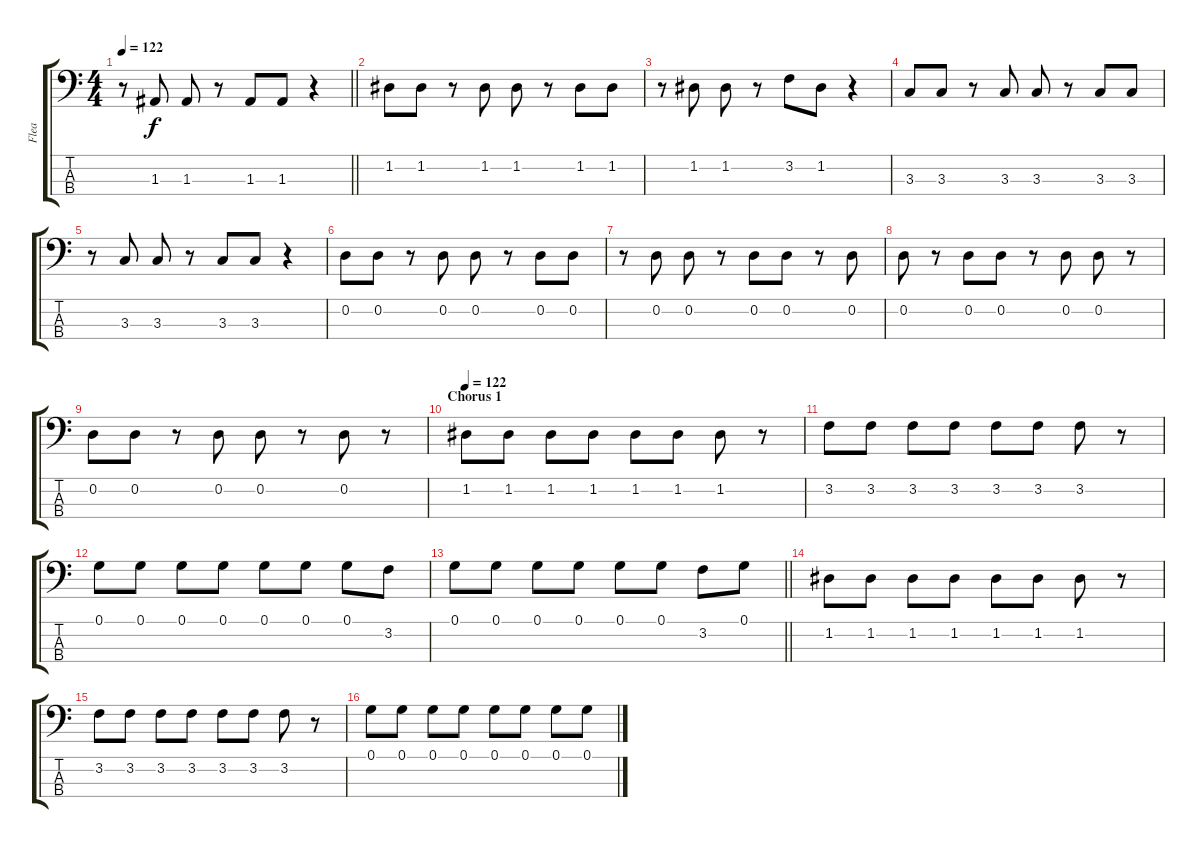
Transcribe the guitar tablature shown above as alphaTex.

\track ("Flea" "Flea") {instrument electricbassfinger}
\staff {score tabs}
\tuning (G2 D2 A1 E1) {hide}
\ts (4 4)
\tempo 122
\clef f4
\barLineRight lightlight
\ks c
r.8{dy f} 1.3.8 1.3.8 r.8 1.3.8 1.3.8 r.4 |
1.2.8 1.2.8 r.8 1.2.8 1.2.8 r.8 1.2.8 1.2.8 |
r.8 1.2.8 1.2.8 r.8 3.2.8 1.2.8 r.4 |
3.3.8 3.3.8 r.8 3.3.8 3.3.8 r.8 3.3.8 3.3.8 |
r.8 3.3.8 3.3.8 r.8 3.3.8 3.3.8 r.4 |
0.2.8 0.2.8 r.8 0.2.8 0.2.8 r.8 0.2.8 0.2.8 |
r.8 0.2.8 0.2.8 r.8 0.2.8 0.2.8 r.8 0.2.8 |
0.2.8 r.8 0.2.8 0.2.8 r.8 0.2.8 0.2.8 r.8 |
0.2.8 0.2.8 r.8 0.2.8 0.2.8 r.8 0.2.8 r.8 |
\section ("" "Chorus 1")
\tempo 122
1.2.8 1.2.8 1.2.8 1.2.8 1.2.8 1.2.8 1.2.8 r.8 |
3.2.8 3.2.8 3.2.8 3.2.8 3.2.8 3.2.8 3.2.8 r.8 |
0.1.8 0.1.8 0.1.8 0.1.8 0.1.8 0.1.8 0.1.8 3.2.8 |
\barLineRight lightlight
0.1.8 0.1.8 0.1.8 0.1.8 0.1.8 0.1.8 3.2.8 0.1.8 |
1.2.8 1.2.8 1.2.8 1.2.8 1.2.8 1.2.8 1.2.8 r.8 |
3.2.8 3.2.8 3.2.8 3.2.8 3.2.8 3.2.8 3.2.8 r.8 |
0.1.8 0.1.8 0.1.8 0.1.8 0.1.8 0.1.8 0.1.8 0.1.8
